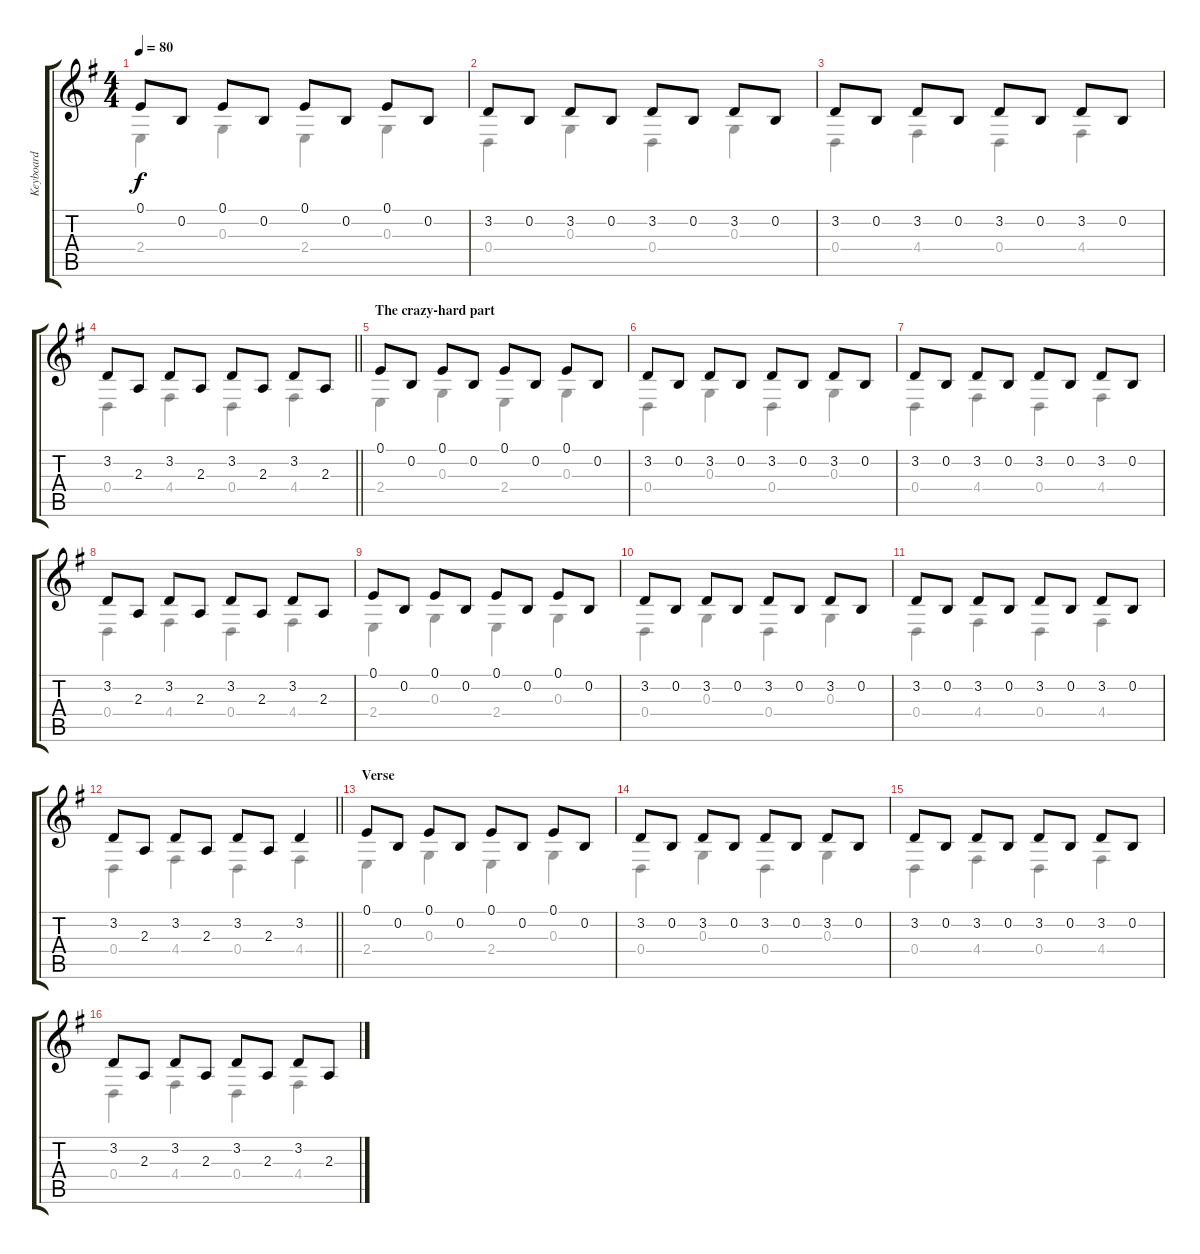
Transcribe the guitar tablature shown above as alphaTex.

\track ("Keyboard" "Keyboard") {instrument acousticgrandpiano}
\staff {score tabs}
\tuning (E4 B3 G3 D3 A2 E2) {hide}
\voice
\ts (4 4)
\tempo 80
\clef g2
\ks eminor
0.1.8{dy f} 0.2.8 0.1.8 0.2.8 0.1.8 0.2.8 0.1.8 0.2.8 |
3.2.8 0.2.8 3.2.8 0.2.8 3.2.8 0.2.8 3.2.8 0.2.8 |
3.2.8 0.2.8 3.2.8 0.2.8 3.2.8 0.2.8 3.2.8 0.2.8 |
\barLineRight lightlight
3.2.8 2.3.8 3.2.8 2.3.8 3.2.8 2.3.8 3.2.8 2.3.8 |
\section ("" "The crazy-hard part")
0.1.8 0.2.8 0.1.8 0.2.8 0.1.8 0.2.8 0.1.8 0.2.8 |
3.2.8 0.2.8 3.2.8 0.2.8 3.2.8 0.2.8 3.2.8 0.2.8 |
3.2.8 0.2.8 3.2.8 0.2.8 3.2.8 0.2.8 3.2.8 0.2.8 |
3.2.8 2.3.8 3.2.8 2.3.8 3.2.8 2.3.8 3.2.8 2.3.8 |
0.1.8 0.2.8 0.1.8 0.2.8 0.1.8 0.2.8 0.1.8 0.2.8 |
3.2.8 0.2.8 3.2.8 0.2.8 3.2.8 0.2.8 3.2.8 0.2.8 |
3.2.8 0.2.8 3.2.8 0.2.8 3.2.8 0.2.8 3.2.8 0.2.8 |
\barLineRight lightlight
3.2.8 2.3.8 3.2.8 2.3.8 3.2.8 2.3.8 3.2.4 |
\section ("" "Verse")
0.1.8 0.2.8 0.1.8 0.2.8 0.1.8 0.2.8 0.1.8 0.2.8 |
3.2.8 0.2.8 3.2.8 0.2.8 3.2.8 0.2.8 3.2.8 0.2.8 |
3.2.8 0.2.8 3.2.8 0.2.8 3.2.8 0.2.8 3.2.8 0.2.8 |
3.2.8 2.3.8 3.2.8 2.3.8 3.2.8 2.3.8 3.2.8 2.3.8
\voice
\clef g2
\ottava regular
\simile none
\ks eminor
2.4.4{dy f} 0.3.4 2.4.4 0.3.4 |
0.4.4 0.3.4 0.4.4 0.3.4 |
0.4.4 4.4.4 0.4.4 4.4.4 |
\barLineRight lightlight
0.4.4 4.4.4 0.4.4 4.4.4 |
2.4.4 0.3.4 2.4.4 0.3.4 |
0.4.4 0.3.4 0.4.4 0.3.4 |
0.4.4 4.4.4 0.4.4 4.4.4 |
0.4.4 4.4.4 0.4.4 4.4.4 |
2.4.4 0.3.4 2.4.4 0.3.4 |
0.4.4 0.3.4 0.4.4 0.3.4 |
0.4.4 4.4.4 0.4.4 4.4.4 |
\barLineRight lightlight
0.4.4 4.4.4 0.4.4 4.4.4 |
2.4.4 0.3.4 2.4.4 0.3.4 |
0.4.4 0.3.4 0.4.4 0.3.4 |
0.4.4 4.4.4 0.4.4 4.4.4 |
0.4.4 4.4.4 0.4.4 4.4.4
